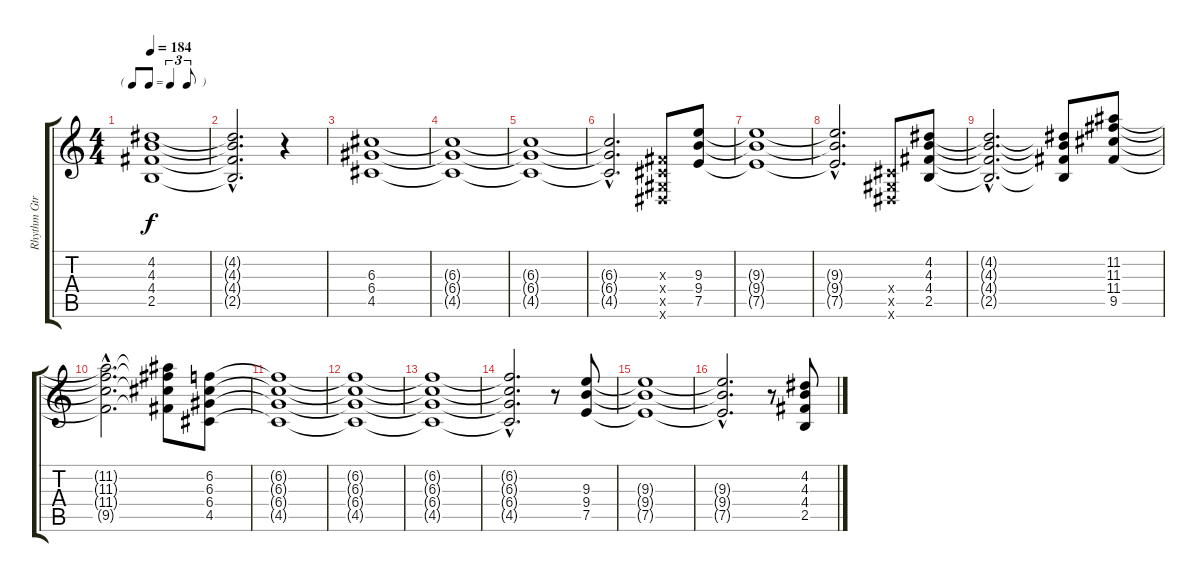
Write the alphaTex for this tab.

\track ("Rhythm Gtr 1" "Rhythm Gtr") {instrument distortionguitar}
\staff {score tabs}
\tuning (E4 B3 G3 D3 A2 E2) {hide}
\ts (4 4)
\tf triplet8th
\tempo 184
\clef g2
\ks c
(4.2{t} 4.3{t} 4.4{t} 2.5{t}).1{dy f} |
(4.2{hac t} 4.3{hac t} 4.4{hac t} 2.5{hac t}).2{d} r.4 |
(6.3 6.4 4.5).1 |
(6.3{t} 6.4{t} 4.5{t}).1 |
(6.3{t} 6.4{t} 4.5{t}).1 |
(6.3{hac t} 6.4{hac t} 4.5{hac t}).2{d} (-1.3{x} -1.4{x} -1.5{x} -1.6{x}).8 (9.3 9.4 7.5).8 |
(9.3{t} 9.4{t} 7.5{t}).1 |
(9.3{hac t} 9.4{hac t} 7.5{hac t}).2{d} (-1.4{x} -1.5{x} -1.6{x}).8 (4.2 4.3 4.4 2.5).8 |
(4.2{hac t} 4.3{hac t} 4.4{hac t} 2.5{hac t}).2{d} (4.2{t} 4.3{t} 4.4{t} 2.5{t}).8 (11.2 11.3 11.4 9.5).8 |
(11.2{hac t} 11.3{hac t} 11.4{hac t} 9.5{hac t}).2{d} (11.2{t} 11.3{t} 11.4{t} 9.5{t}).8 (6.2 6.3 6.4 4.5).8 |
(6.2{t} 6.3{t} 6.4{t} 4.5{t}).1 |
(6.2{t} 6.3{t} 6.4{t} 4.5{t}).1 |
(6.2{t} 6.3{t} 6.4{t} 4.5{t}).1 |
(6.2{hac t} 6.3{hac t} 6.4{hac t} 4.5{hac t}).2{d} r.8 (9.3 9.4 7.5).8 |
(9.3{t} 9.4{t} 7.5{t}).1 |
(9.3{hac t} 9.4{hac t} 7.5{hac t}).2{d} r.8 (4.2 4.3 4.4 2.5).8
